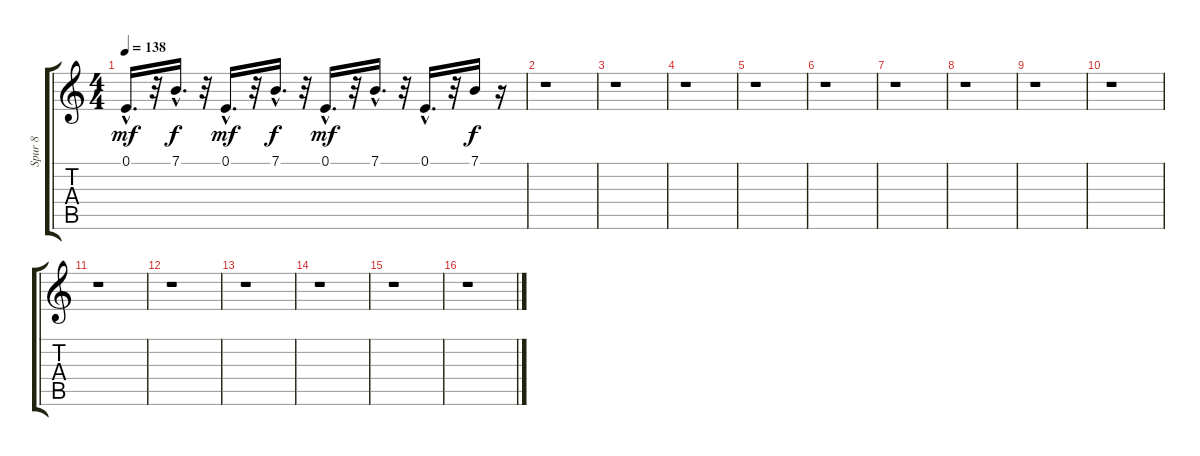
\track ("Spur 8" "Spur 8") {instrument lead1square}
\staff {score tabs}
\tuning (E4 B3 G3 D3 A2 E2) {hide}
\ts (4 4)
\tempo 138
\clef g2
\ks c
0.1{hac}.16{d dy mf} r.32 7.1{hac}.16{d dy f} r.32 0.1{hac}.16{d dy mf} r.32 7.1{hac}.16{d dy f} r.32 0.1{hac}.16{d dy mf} r.32 7.1{hac}.16{d} r.32 0.1{hac}.16{d} r.32 7.1.16{dy f} r.16 |
r.1 |
r.1 |
r.1 |
r.1 |
r.1 |
r.1 |
r.1 |
r.1 |
r.1 |
r.1 |
r.1 |
r.1 |
r.1 |
r.1 |
r.1
